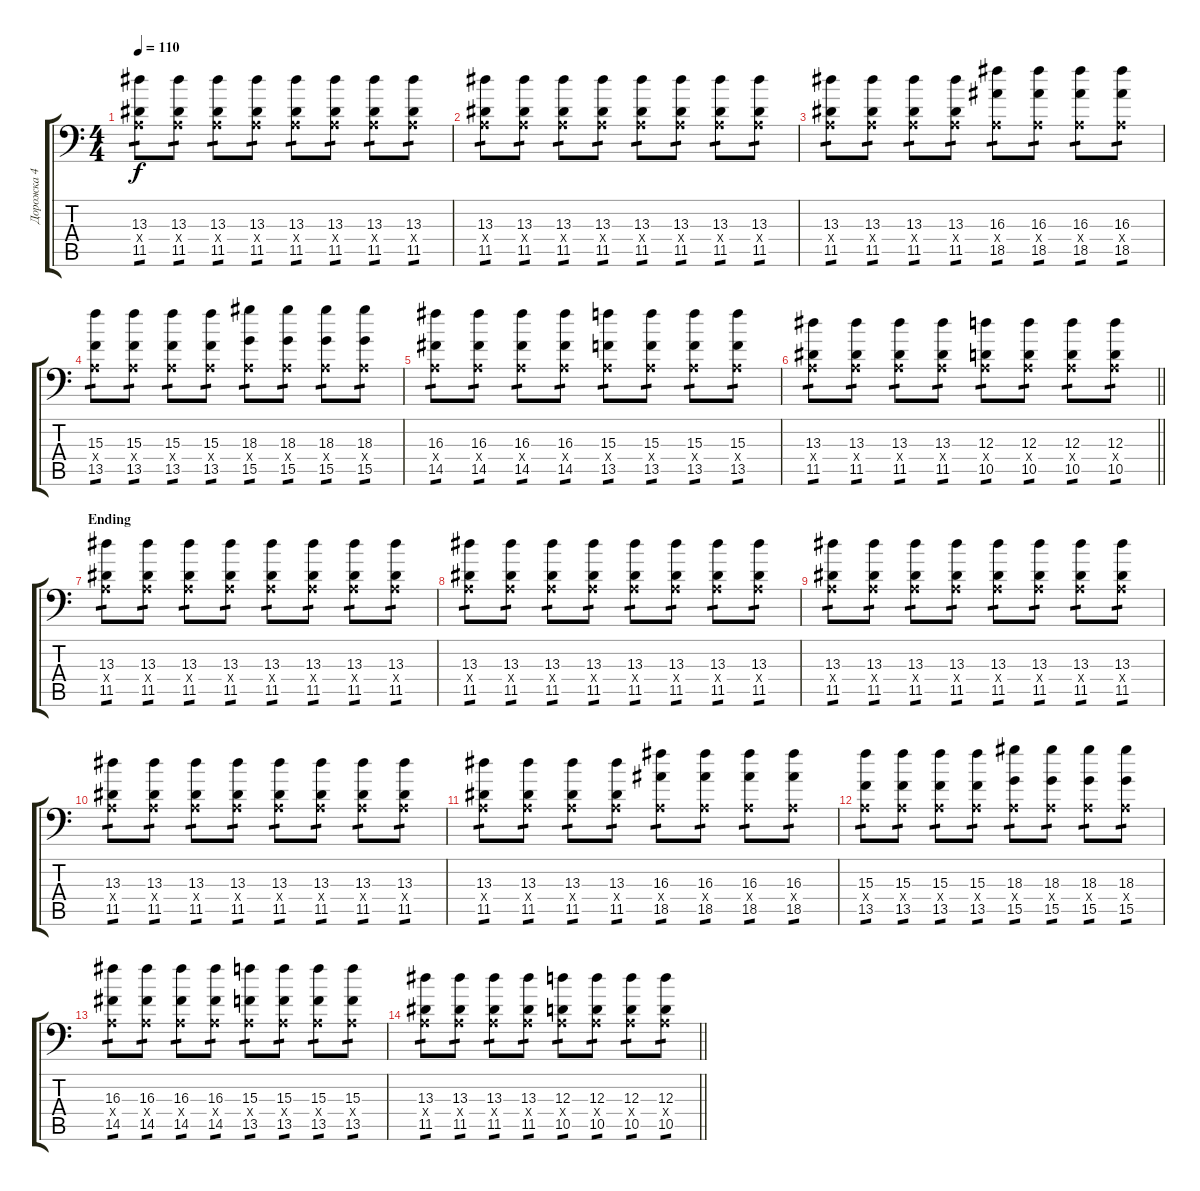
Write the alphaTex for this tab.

\track ("Дорожка 4" "Дорожка 4") {instrument electricguitarclean}
\staff {score tabs}
\tuning (B3 Gb3 D3 A2 E2 A1) {hide}
\ts (4 4)
\tempo 110
\clef f4
\ks c
(13.3 0.4{x} 11.5).8{tp 1 dy f instrument distortionguitar} (13.3 0.4{x} 11.5).8{tp 1 instrument distortionguitar} (13.3 0.4{x} 11.5).8{tp 1 instrument distortionguitar} (13.3 0.4{x} 11.5).8{tp 1 instrument distortionguitar} (13.3 0.4{x} 11.5).8{tp 1 instrument distortionguitar} (13.3 0.4{x} 11.5).8{tp 1 instrument distortionguitar} (13.3 0.4{x} 11.5).8{tp 1 instrument distortionguitar} (13.3 0.4{x} 11.5).8{tp 1 instrument distortionguitar} |
(13.3 0.4{x} 11.5).8{tp 1 instrument distortionguitar} (13.3 0.4{x} 11.5).8{tp 1 instrument distortionguitar} (13.3 0.4{x} 11.5).8{tp 1 instrument distortionguitar} (13.3 0.4{x} 11.5).8{tp 1 instrument distortionguitar} (13.3 0.4{x} 11.5).8{tp 1 instrument distortionguitar} (13.3 0.4{x} 11.5).8{tp 1 instrument distortionguitar} (13.3 0.4{x} 11.5).8{tp 1 instrument distortionguitar} (13.3 0.4{x} 11.5).8{tp 1 instrument distortionguitar} |
(13.3 0.4{x} 11.5).8{tp 1 instrument distortionguitar} (13.3 0.4{x} 11.5).8{tp 1 instrument distortionguitar} (13.3 0.4{x} 11.5).8{tp 1 instrument distortionguitar} (13.3 0.4{x} 11.5).8{tp 1 instrument distortionguitar} (16.3 0.4{x} 18.5).8{tp 1 instrument distortionguitar} (16.3 0.4{x} 18.5).8{tp 1 instrument distortionguitar} (16.3 0.4{x} 18.5).8{tp 1 instrument distortionguitar} (16.3 0.4{x} 18.5).8{tp 1 instrument distortionguitar} |
(15.3 0.4{x} 13.5).8{tp 1 instrument distortionguitar} (15.3 0.4{x} 13.5).8{tp 1 instrument distortionguitar} (15.3 0.4{x} 13.5).8{tp 1 instrument distortionguitar} (15.3 0.4{x} 13.5).8{tp 1 instrument distortionguitar} (18.3 0.4{x} 15.5).8{tp 1 instrument distortionguitar} (18.3 0.4{x} 15.5).8{tp 1 instrument distortionguitar} (18.3 0.4{x} 15.5).8{tp 1 instrument distortionguitar} (18.3 0.4{x} 15.5).8{tp 1 instrument distortionguitar} |
(16.3 0.4{x} 14.5).8{tp 1 instrument distortionguitar} (16.3 0.4{x} 14.5).8{tp 1 instrument distortionguitar} (16.3 0.4{x} 14.5).8{tp 1 instrument distortionguitar} (16.3 0.4{x} 14.5).8{tp 1 instrument distortionguitar} (15.3 0.4{x} 13.5).8{tp 1 instrument distortionguitar} (15.3 0.4{x} 13.5).8{tp 1 instrument distortionguitar} (15.3 0.4{x} 13.5).8{tp 1 instrument distortionguitar} (15.3 0.4{x} 13.5).8{tp 1 instrument distortionguitar} |
\barLineRight lightlight
(13.3 0.4{x} 11.5).8{tp 1 instrument distortionguitar} (13.3 0.4{x} 11.5).8{tp 1 instrument distortionguitar} (13.3 0.4{x} 11.5).8{tp 1 instrument distortionguitar} (13.3 0.4{x} 11.5).8{tp 1 instrument distortionguitar} (12.3 0.4{x} 10.5).8{tp 1 instrument distortionguitar} (12.3 0.4{x} 10.5).8{tp 1 instrument distortionguitar} (12.3 0.4{x} 10.5).8{tp 1 instrument distortionguitar} (12.3 0.4{x} 10.5).8{tp 1 instrument distortionguitar} |
\section ("" "Ending")
(13.3 0.4{x} 11.5).8{tp 1 instrument distortionguitar} (13.3 0.4{x} 11.5).8{tp 1 instrument distortionguitar} (13.3 0.4{x} 11.5).8{tp 1 instrument distortionguitar} (13.3 0.4{x} 11.5).8{tp 1 instrument distortionguitar} (13.3 0.4{x} 11.5).8{tp 1 instrument distortionguitar} (13.3 0.4{x} 11.5).8{tp 1 instrument distortionguitar} (13.3 0.4{x} 11.5).8{tp 1 instrument distortionguitar} (13.3 0.4{x} 11.5).8{tp 1 instrument distortionguitar} |
(13.3 0.4{x} 11.5).8{tp 1 instrument distortionguitar} (13.3 0.4{x} 11.5).8{tp 1 instrument distortionguitar} (13.3 0.4{x} 11.5).8{tp 1 instrument distortionguitar} (13.3 0.4{x} 11.5).8{tp 1 instrument distortionguitar} (13.3 0.4{x} 11.5).8{tp 1 instrument distortionguitar} (13.3 0.4{x} 11.5).8{tp 1 instrument distortionguitar} (13.3 0.4{x} 11.5).8{tp 1 instrument distortionguitar} (13.3 0.4{x} 11.5).8{tp 1 instrument distortionguitar} |
(13.3 0.4{x} 11.5).8{tp 1 instrument distortionguitar} (13.3 0.4{x} 11.5).8{tp 1 instrument distortionguitar} (13.3 0.4{x} 11.5).8{tp 1 instrument distortionguitar} (13.3 0.4{x} 11.5).8{tp 1 instrument distortionguitar} (13.3 0.4{x} 11.5).8{tp 1 instrument distortionguitar} (13.3 0.4{x} 11.5).8{tp 1 instrument distortionguitar} (13.3 0.4{x} 11.5).8{tp 1 instrument distortionguitar} (13.3 0.4{x} 11.5).8{tp 1 instrument distortionguitar} |
(13.3 0.4{x} 11.5).8{tp 1 instrument distortionguitar} (13.3 0.4{x} 11.5).8{tp 1 instrument distortionguitar} (13.3 0.4{x} 11.5).8{tp 1 instrument distortionguitar} (13.3 0.4{x} 11.5).8{tp 1 instrument distortionguitar} (13.3 0.4{x} 11.5).8{tp 1 instrument distortionguitar} (13.3 0.4{x} 11.5).8{tp 1 instrument distortionguitar} (13.3 0.4{x} 11.5).8{tp 1 instrument distortionguitar} (13.3 0.4{x} 11.5).8{tp 1 instrument distortionguitar} |
(13.3 0.4{x} 11.5).8{tp 1 instrument distortionguitar} (13.3 0.4{x} 11.5).8{tp 1 instrument distortionguitar} (13.3 0.4{x} 11.5).8{tp 1 instrument distortionguitar} (13.3 0.4{x} 11.5).8{tp 1 instrument distortionguitar} (16.3 0.4{x} 18.5).8{tp 1 instrument distortionguitar} (16.3 0.4{x} 18.5).8{tp 1 instrument distortionguitar} (16.3 0.4{x} 18.5).8{tp 1 instrument distortionguitar} (16.3 0.4{x} 18.5).8{tp 1 instrument distortionguitar} |
(15.3 0.4{x} 13.5).8{tp 1 instrument distortionguitar} (15.3 0.4{x} 13.5).8{tp 1 instrument distortionguitar} (15.3 0.4{x} 13.5).8{tp 1 instrument distortionguitar} (15.3 0.4{x} 13.5).8{tp 1 instrument distortionguitar} (18.3 0.4{x} 15.5).8{tp 1 instrument distortionguitar} (18.3 0.4{x} 15.5).8{tp 1 instrument distortionguitar} (18.3 0.4{x} 15.5).8{tp 1 instrument distortionguitar} (18.3 0.4{x} 15.5).8{tp 1 instrument distortionguitar} |
(16.3 0.4{x} 14.5).8{tp 1 instrument distortionguitar} (16.3 0.4{x} 14.5).8{tp 1 instrument distortionguitar} (16.3 0.4{x} 14.5).8{tp 1 instrument distortionguitar} (16.3 0.4{x} 14.5).8{tp 1 instrument distortionguitar} (15.3 0.4{x} 13.5).8{tp 1 instrument distortionguitar} (15.3 0.4{x} 13.5).8{tp 1 instrument distortionguitar} (15.3 0.4{x} 13.5).8{tp 1 instrument distortionguitar} (15.3 0.4{x} 13.5).8{tp 1 instrument distortionguitar} |
\barLineRight lightlight
(13.3 0.4{x} 11.5).8{tp 1 instrument distortionguitar} (13.3 0.4{x} 11.5).8{tp 1 instrument distortionguitar} (13.3 0.4{x} 11.5).8{tp 1 instrument distortionguitar} (13.3 0.4{x} 11.5).8{tp 1 instrument distortionguitar} (12.3 0.4{x} 10.5).8{tp 1 instrument distortionguitar} (12.3 0.4{x} 10.5).8{tp 1 instrument distortionguitar} (12.3 0.4{x} 10.5).8{tp 1 instrument distortionguitar} (12.3 0.4{x} 10.5).8{tp 1 instrument distortionguitar}
